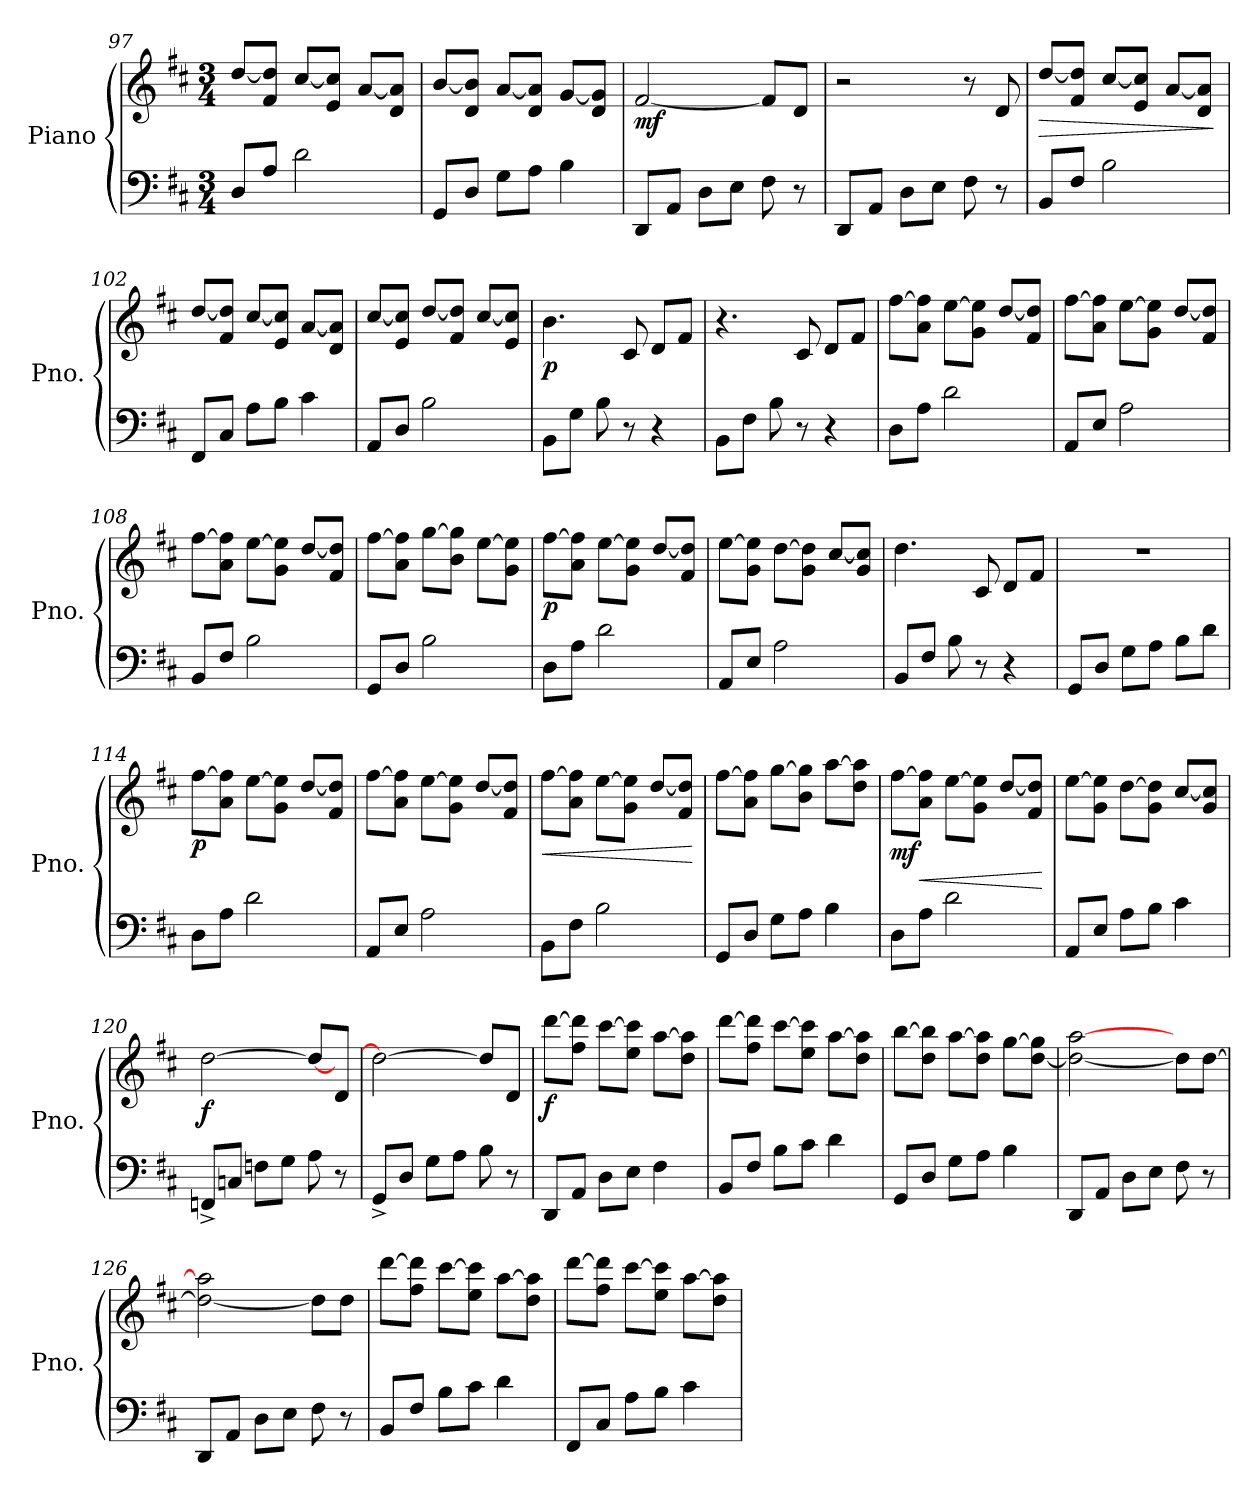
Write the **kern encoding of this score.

**kern	**kern	**dynam
*part1	*part1	*part1
*staff2	*staff1	*staff1/2
*I"Piano	*	*
*I'Pno.	*	*
*clefF4	*clefG2	*
*k[f#c#]	*k[f#c#]	*
*M3/4	*M3/4	*
=97	=97	=97
8D/L	[8dd/L	.
8A/J	8f#/ 8dd/]J	.
2d\	[8cc#/L	.
.	8e/ 8cc#/]J	.
.	[8a/L	.
.	8d/ 8a/]J	.
=98	=98	=98
8GG/L	[8b/L	.
8D/J	8d/ 8b/]J	.
8G\L	[8a/L	.
8A\J	8d/ 8a/]J	.
4B\	[8g/L	.
.	8d/ 8g/]J	.
!!LO:LB:g=z
=99	=99	=99
!	!	!LO:DY:b
8DD/L	[2f#/	mf
8AA/J	.	.
8D\L	.	.
8E\J	.	.
8F#\	8f#/L]	.
8r	8d/J	.
=100	=100	=100
8DD/L	2r	.
8AA/J	.	.
8D\L	.	.
8E\J	.	.
8F#\	8r	.
8r	8d/	.
=101	=101	=101
!	!	!LO:HP:b
8BB/L	[8dd/L	>
8F#/J	8f#/ 8dd/]J	.
2B\	[8cc#/L	.
.	8e/ 8cc#/]J	.
.	[8a/L	.
.	8d/ 8a/]J	.
.	.	]
=102	=102	=102
8FF#/L	[8dd/L	.
8C#/J	8f#/ 8dd/]J	.
8A\L	[8cc#/L	.
8B\J	8e/ 8cc#/]J	.
4c#\	[8a/L	.
.	8d/ 8a/]J	.
=103	=103	=103
8AA/L	[8cc#/L	.
8D/J	8e/ 8cc#/]J	.
2B\	[8dd/L	.
.	8f#/ 8dd/]J	.
.	[8cc#/L	.
.	8e/ 8cc#/]J	.
!!LO:LB:g=z
=104	=104	=104
!	!	!LO:DY:b
8BB\L	4.b\	p
8G\J	.	.
8B\	.	.
8r	8c#/	.
4r	8d/L	.
.	8f#/J	.
=105	=105	=105
8BB\L	4.r	.
8F#\J	.	.
8B\	.	.
8r	8c#/	.
4r	8d/L	.
.	8f#/J	.
=106	=106	=106
8D\L	[8ff#\L	.
8A\J	8a\ 8ff#\]J	.
2d\	[8ee\L	.
.	8g\ 8ee\]J	.
.	[8dd/L	.
.	8f#/ 8dd/]J	.
=107	=107	=107
8AA/L	[8ff#\L	.
8E/J	8a\ 8ff#\]J	.
2A\	[8ee\L	.
.	8g\ 8ee\]J	.
.	[8dd/L	.
.	8f#/ 8dd/]J	.
=108	=108	=108
8BB/L	[8ff#\L	.
8F#/J	8a\ 8ff#\]J	.
2B\	[8ee\L	.
.	8g\ 8ee\]J	.
.	[8dd/L	.
.	8f#/ 8dd/]J	.
!!LO:LB:g=z
=109	=109	=109
8GG/L	[8ff#\L	.
8D/J	8a\ 8ff#\]J	.
2B\	[8gg\L	.
.	8b\ 8gg\]J	.
.	[8ee\L	.
.	8g\ 8ee\]J	.
=110	=110	=110
!	!	!LO:DY:b
8D\L	[8ff#\L	p
8A\J	8a\ 8ff#\]J	.
2d\	[8ee\L	.
.	8g\ 8ee\]J	.
.	[8dd/L	.
.	8f#/ 8dd/]J	.
=111	=111	=111
8AA/L	[8ee\L	.
8E/J	8g\ 8ee\]J	.
2A\	[8dd\L	.
.	8g\ 8dd\]J	.
.	[8cc#/L	.
.	8g/ 8cc#/]J	.
=112	=112	=112
8BB/L	4.dd\	.
8F#/J	.	.
8B\	.	.
8r	8c#/	.
4r	8d/L	.
.	8f#/J	.
=113	=113	=113
8GG/L	2.r	.
8D/J	.	.
8G\L	.	.
8A\J	.	.
8B\L	.	.
8d\J	.	.
!!LO:LB:g=z
=114	=114	=114
!	!	!LO:DY:b
8D\L	[8ff#\L	p
8A\J	8a\ 8ff#\]J	.
2d\	[8ee\L	.
.	8g\ 8ee\]J	.
.	[8dd/L	.
.	8f#/ 8dd/]J	.
=115	=115	=115
8AA/L	[8ff#\L	.
8E/J	8a\ 8ff#\]J	.
2A\	[8ee\L	.
.	8g\ 8ee\]J	.
.	[8dd/L	.
.	8f#/ 8dd/]J	.
=116	=116	=116
!	!	!LO:HP:b
8BB\L	[8ff#\L	<
8F#\J	8a\ 8ff#\]J	.
2B\	[8ee\L	.
.	8g\ 8ee\]J	.
.	[8dd/L	.
.	8f#/ 8dd/]J	.
.	.	[
=117	=117	=117
8GG/L	[8ff#\L	.
8D/J	8a\ 8ff#\]J	.
8G\L	[8gg\L	.
8A\J	8b\ 8gg\]J	.
4B\	[8aa\L	.
.	8dd\ 8aa\]J	.
=118	=118	=118
!	!	!LO:DY:b
8D\L	[8ff#\L	mf
!	!	!LO:HP:b
8A\J	8a\ 8ff#\]J	<
2d\	[8ee\L	.
.	8g\ 8ee\]J	.
.	[8dd/L	.
.	8f#/ 8dd/]J	.
.	.	[
!!LO:PB:g=z
=119	=119	=119
8AA/L	[8ee\L	.
8E/J	8g\ 8ee\]J	.
8A\L	[8dd\L	.
8B\J	8g\ 8dd\]J	.
4c#\	[8cc#/L	.
.	8g/ 8cc#/]J	.
=120	=120	=120
!	!	!LO:DY:b
8FFn^/L	[2dd\	f
8Cn/J	.	.
8Fn\L	.	.
8G\J	.	.
8A\	8dd/L_	.
8r	8d/J	.
=121	=121	=121
8GG^/L	2dd\_	.
8D/J	.	.
8G\L	.	.
8A\J	.	.
8B\	8dd/L]	.
8r	8d/J	.
=122	=122	=122
!	!	!LO:DY:b
8DD/L	[8ddd\L	f
8AA/J	8ff#\ 8ddd\]J	.
8D\L	[8ccc#\L	.
8E\J	8ee\ 8ccc#\]J	.
4F#\	[8aa\L	.
.	8dd\ 8aa\]J	.
=123	=123	=123
8BB/L	[8ddd\L	.
8F#/J	8ff#\ 8ddd\]J	.
8B\L	[8ccc#\L	.
8c#\J	8ee\ 8ccc#\]J	.
4d\	[8aa\L	.
.	8dd\ 8aa\]J	.
!!LO:LB:g=z
=124	=124	=124
8GG/L	[8bb\L	.
8D/J	8dd\ 8bb\]J	.
8G\L	[8aa\L	.
8A\J	8dd\ 8aa\]J	.
4B\	[8gg\L	.
.	[8dd\ 8gg\]J	.
=125	=125	=125
8DD/L	2dd\_ [2aa\	.
8AA/J	.	.
8D\L	.	.
8E\J	.	.
8F#\	8dd\L]	.
8r	[8dd\J	.
=126	=126	=126
8DD/L	2dd\_ 2aa\]	.
8AA/J	.	.
8D\L	.	.
8E\J	.	.
8F#\	8dd\L]	.
8r	8dd\J	.
=127	=127	=127
8BB/L	[8ddd\L	.
8F#/J	8ff#\ 8ddd\]J	.
8B\L	[8ccc#\L	.
8c#\J	8ee\ 8ccc#\]J	.
4d\	[8aa\L	.
.	8dd\ 8aa\]J	.
=128	=128	=128
8FF#/L	[8ddd\L	.
8C#/J	8ff#\ 8ddd\]J	.
8A\L	[8ccc#\L	.
8B\J	8ee\ 8ccc#\]J	.
4c#\	[8aa\L	.
.	8dd\ 8aa\]J	.
=	=	=
*-	*-	*-
